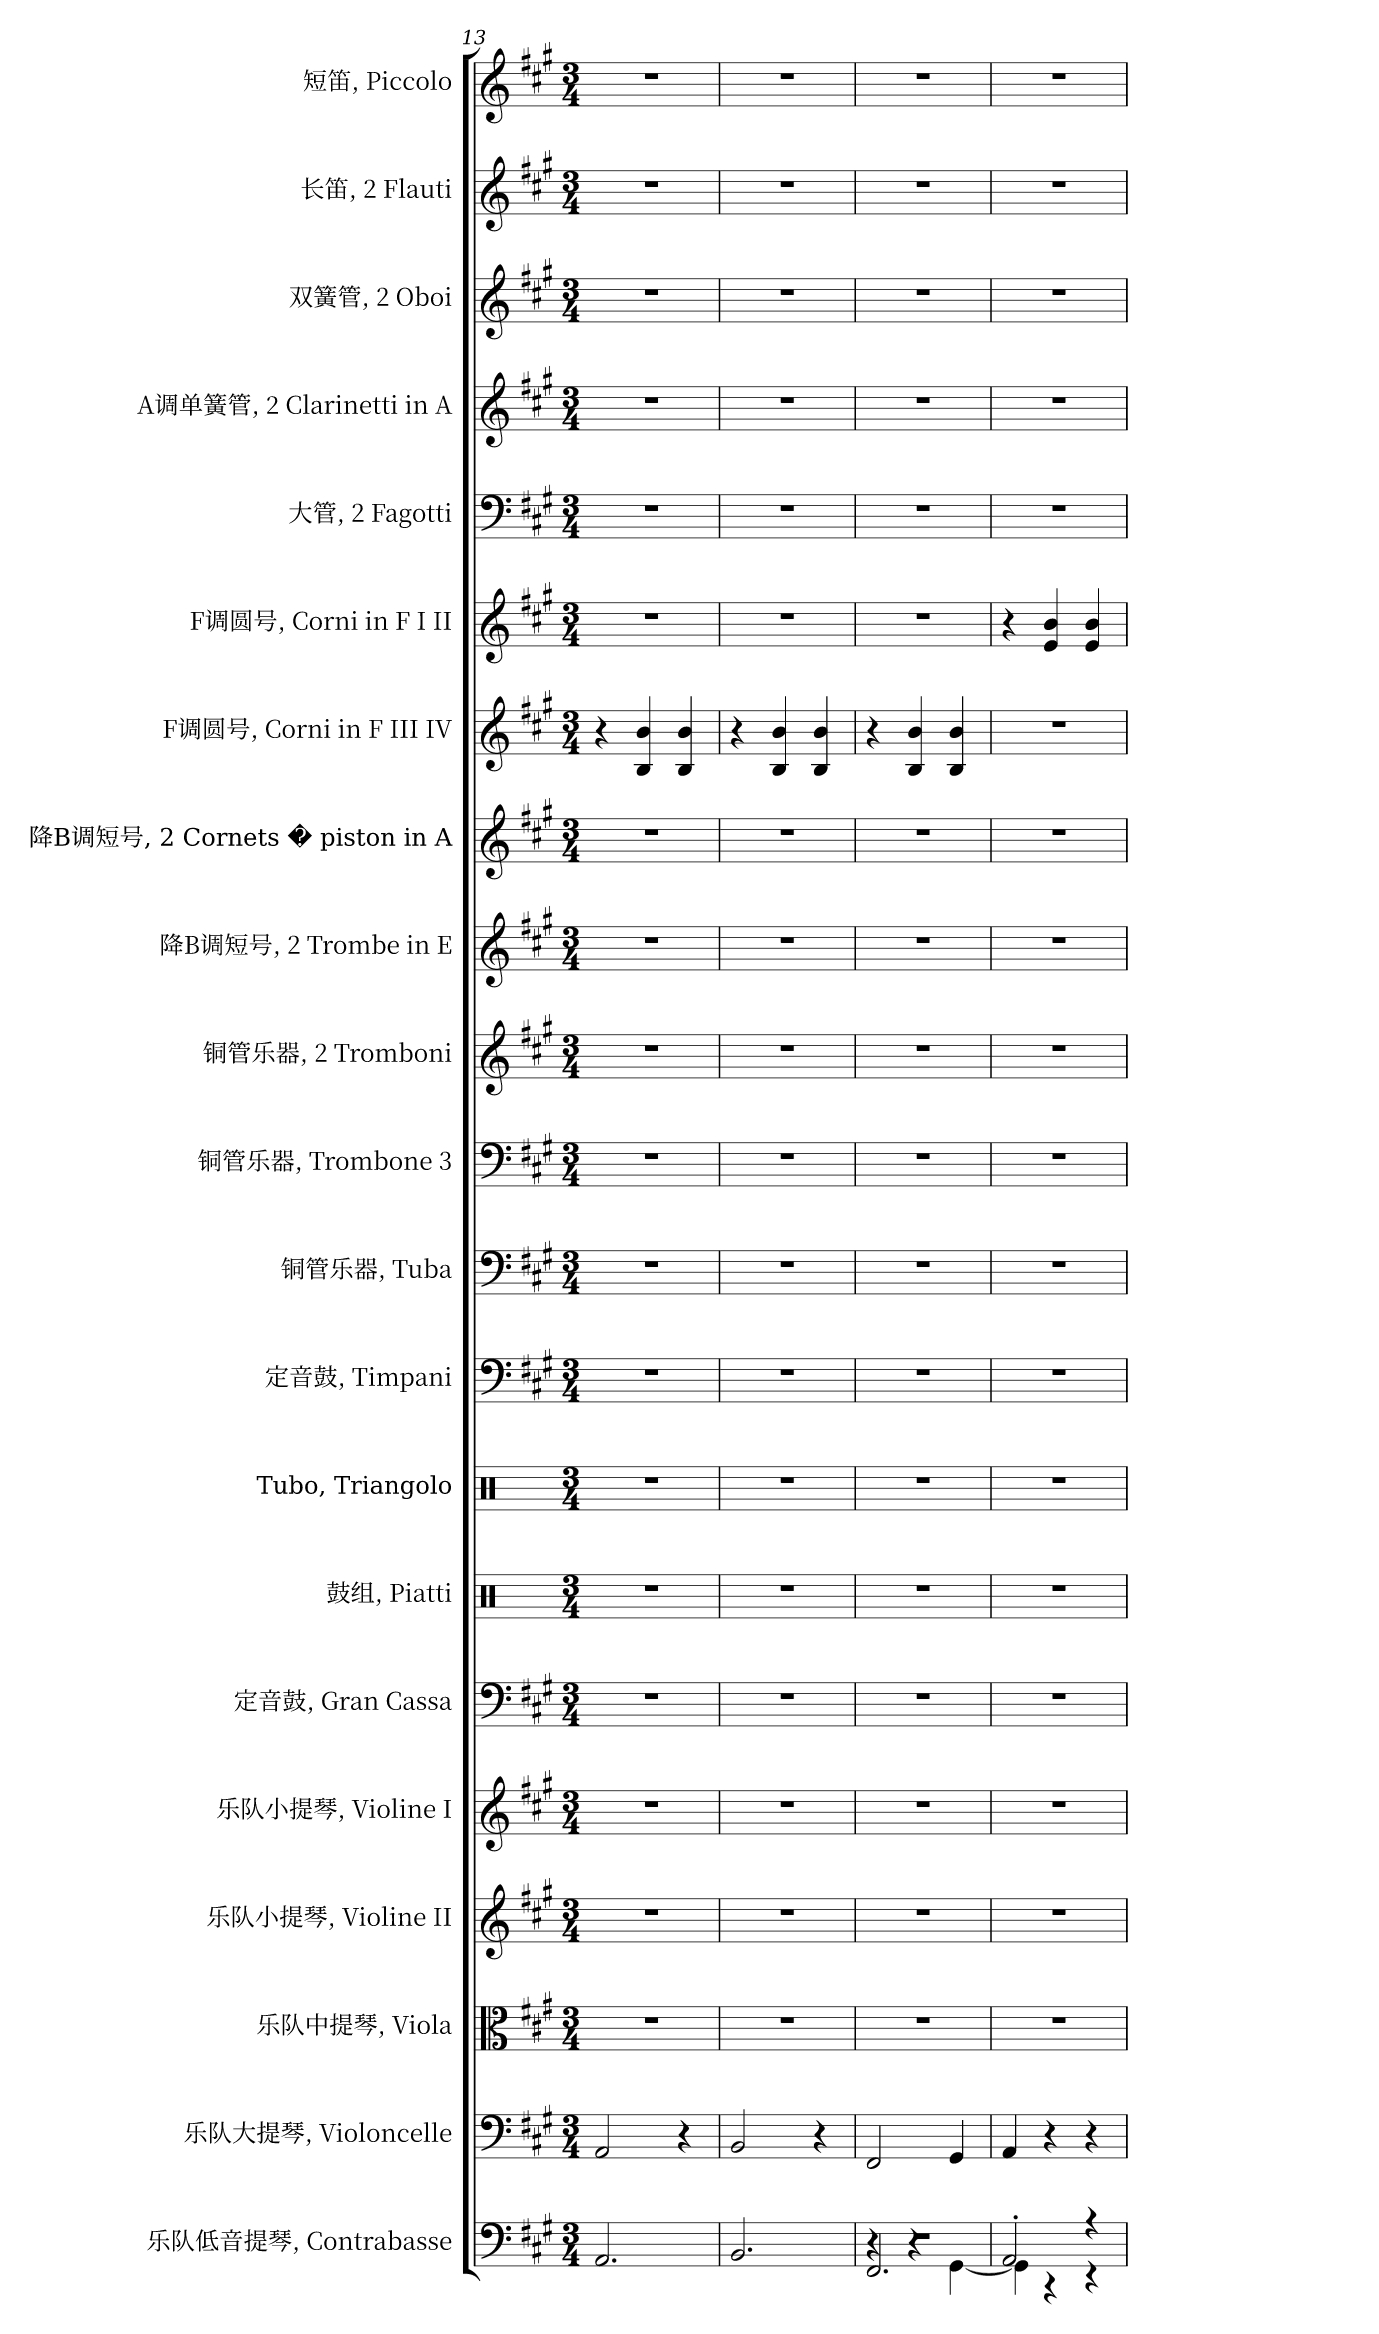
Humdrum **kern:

**kern	**kern	**kern	**kern	**kern	**kern	**kern	**kern	**kern	**kern	**kern	**kern	**kern	**kern	**kern	**kern	**kern	**kern	**kern	**kern	**kern
*part21	*part20	*part19	*part18	*part17	*part16	*part15	*part14	*part13	*part12	*part11	*part10	*part9	*part8	*part7	*part6	*part5	*part4	*part3	*part2	*part1
*staff21	*staff20	*staff19	*staff18	*staff17	*staff16	*staff15	*staff14	*staff13	*staff12	*staff11	*staff10	*staff9	*staff8	*staff7	*staff6	*staff5	*staff4	*staff3	*staff2	*staff1
*I"乐队低音提琴, Contrabasse	*I"乐队大提琴, Violoncelle	*I"乐队中提琴, Viola	*I"乐队小提琴, Violine II	*I"乐队小提琴, Violine I	*I"定音鼓, Gran Cassa	*I"鼓组, Piatti	*I"Tubo, Triangolo	*I"定音鼓, Timpani	*I"铜管乐器, Tuba	*I"铜管乐器, Trombone 3	*I"铜管乐器, 2 Tromboni	*I"降B调短号, 2 Trombe in E	*I"降B调短号, 2 Cornets � piston in A	*I"F调圆号, Corni in F III IV	*I"F调圆号, Corni in F I II	*I"大管, 2 Fagotti	*I"A调单簧管, 2 Clarinetti in A	*I"双簧管, 2 Oboi	*I"长笛, 2 Flauti	*I"短笛, Piccolo
*I'Cbs.	*	*	*	*	*	*	*I'Tu.	*I'Timp.	*	*	*	*	*I'B♭ Cnt.	*	*	*	*I'A Cl.	*I'Ob.	*I'Fl.	*I'Picc.
*clefF4	*clefF4	*clefC3	*clefG2	*clefG2	*clefF4	*clefX	*clefX	*clefF4	*clefF4	*clefF4	*clefG2	*clefG2	*clefG2	*clefG2	*clefG2	*clefF4	*clefG2	*clefG2	*clefG2	*clefG2
*ITrd7c12	*	*	*	*	*	*	*	*	*	*	*	*ITrd1c2	*ITrd1c2	*ITrd4c7	*ITrd4c7	*	*ITrd2c3	*	*	*ITrd-7c-12
*k[f#c#g#]	*k[f#c#g#]	*k[f#c#g#]	*k[f#c#g#]	*k[f#c#g#]	*k[f#c#g#]	*k[]	*k[]	*k[f#c#g#]	*k[f#c#g#]	*k[f#c#g#]	*k[f#c#g#]	*k[f#]	*k[f#]	*k[f#c#]	*k[f#c#]	*k[f#c#g#]	*k[f#c#g#d#a#e#]	*k[f#c#g#]	*k[f#c#g#]	*k[f#c#g#]
*M3/4	*M3/4	*M3/4	*M3/4	*M3/4	*M3/4	*M3/4	*M3/4	*M3/4	*M3/4	*M3/4	*M3/4	*M3/4	*M3/4	*M3/4	*M3/4	*M3/4	*M3/4	*M3/4	*M3/4	*M3/4
*MM185	*MM185	*MM185	*MM185	*MM185	*MM185	*MM185	*MM185	*MM185	*MM185	*MM185	*MM185	*MM185	*MM185	*MM185	*MM185	*MM185	*MM185	*MM185	*MM185	*MM185
=13	=13	=13	=13	=13	=13	=13	=13	=13	=13	=13	=13	=13	=13	=13	=13	=13	=13	=13	=13	=13
2.AAA/	2AA/	2.r	2.r	2.r	2.r	2.r	2.r	2.r	2.r	2.r	2.r	2.r	2.r	4r	2.r	2.r	2.r	2.r	2.r	2.r
.	.	.	.	.	.	.	.	.	.	.	.	.	.	4E/ 4e/	.	.	.	.	.	.
.	4r	.	.	.	.	.	.	.	.	.	.	.	.	4E/ 4e/	.	.	.	.	.	.
!!LO:PB:g=z
=14	=14	=14	=14	=14	=14	=14	=14	=14	=14	=14	=14	=14	=14	=14	=14	=14	=14	=14	=14	=14
*	*	*	*	*	*	*	*	*	*	*	*	*	*	*	*	*	*	*	*	*MM183
2.BBB/	2BB/	2.r	2.r	2.r	2.r	2.r	2.r	2.r	2.r	2.r	2.r	2.r	2.r	4r	2.r	2.r	2.r	2.r	2.r	2.r
.	.	.	.	.	.	.	.	.	.	.	.	.	.	4E/ 4e/	.	.	.	.	.	.
.	4r	.	.	.	.	.	.	.	.	.	.	.	.	4E/ 4e/	.	.	.	.	.	.
=15	=15	=15	=15	=15	=15	=15	=15	=15	=15	=15	=15	=15	=15	=15	=15	=15	=15	=15	=15	=15
*	*	*	*	*	*	*	*	*	*	*	*	*	*	*	*	*	*	*	*	*MM185
*^	*	*	*	*	*	*	*	*	*	*	*	*	*	*	*	*	*	*	*	*
*	*^	*	*	*	*	*	*	*	*	*	*	*	*	*	*	*	*	*	*	*	*
2.r	4r	2.FFF#/	2FF#/	2.r	2.r	2.r	2.r	2.r	2.r	2.r	2.r	2.r	2.r	2.r	2.r	4r	2.r	2.r	2.r	2.r	2.r	2.r
.	4r	.	.	.	.	.	.	.	.	.	.	.	.	.	.	4E/ 4e/	.	.	.	.	.	.
.	[4GGG#\	.	4GG#/	.	.	.	.	.	.	.	.	.	.	.	.	4E/ 4e/	.	.	.	.	.	.
*v	*v	*v	*	*	*	*	*	*	*	*	*	*	*	*	*	*	*	*	*	*	*	*
=16	=16	=16	=16	=16	=16	=16	=16	=16	=16	=16	=16	=16	=16	=16	=16	=16	=16	=16	=16	=16
*	*	*	*	*	*	*	*	*	*	*	*	*	*	*	*	*	*	*	*	*MM193
*^	*	*	*	*	*	*	*	*	*	*	*	*	*	*	*	*	*	*	*	*
2AAA'/	4GGG#\]	4AA/	2.r	2.r	2.r	2.r	2.r	2.r	2.r	2.r	2.r	2.r	2.r	2.r	2.r	4r	2.r	2.r	2.r	2.r	2.r
.	4r	4r	.	.	.	.	.	.	.	.	.	.	.	.	.	4A/ 4e/	.	.	.	.	.
4r	4r	4r	.	.	.	.	.	.	.	.	.	.	.	.	.	4A/ 4e/	.	.	.	.	.
*v	*v	*	*	*	*	*	*	*	*	*	*	*	*	*	*	*	*	*	*	*	*
=	=	=	=	=	=	=	=	=	=	=	=	=	=	=	=	=	=	=	=	=
*-	*-	*-	*-	*-	*-	*-	*-	*-	*-	*-	*-	*-	*-	*-	*-	*-	*-	*-	*-	*-
